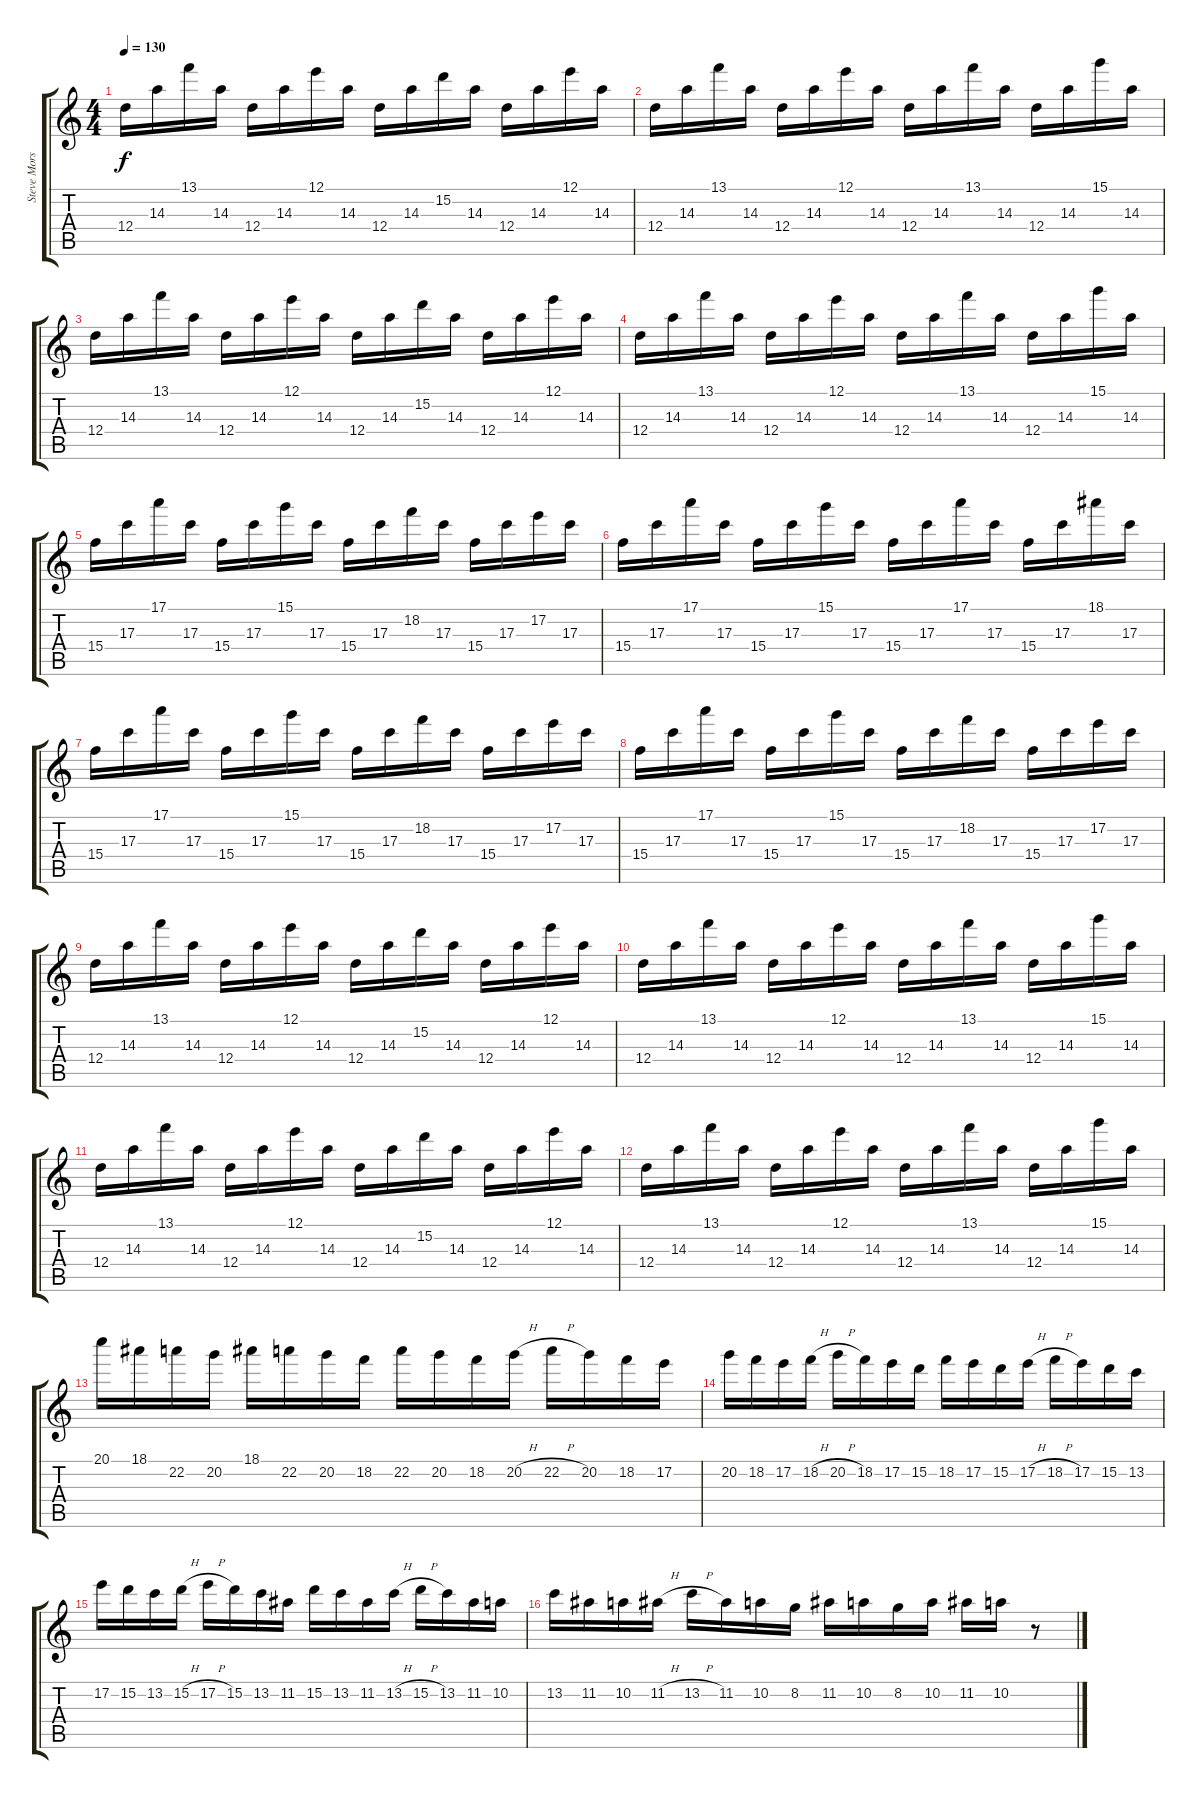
\track ("Steve Morse" "Steve Mors") {instrument overdrivenguitar}
\staff {score tabs}
\tuning (E4 B3 G3 D3 A2 E2) {hide}
\ts (4 4)
\tempo 130
\clef g2
\ks c
12.4.16{dy f} 14.3.16 13.1.16 14.3.16 12.4.16 14.3.16 12.1.16 14.3.16 12.4.16 14.3.16 15.2.16 14.3.16 12.4.16 14.3.16 12.1.16 14.3.16 |
12.4.16 14.3.16 13.1.16 14.3.16 12.4.16 14.3.16 12.1.16 14.3.16 12.4.16 14.3.16 13.1.16 14.3.16 12.4.16 14.3.16 15.1.16 14.3.16 |
12.4.16 14.3.16 13.1.16 14.3.16 12.4.16 14.3.16 12.1.16 14.3.16 12.4.16 14.3.16 15.2.16 14.3.16 12.4.16 14.3.16 12.1.16 14.3.16 |
12.4.16 14.3.16 13.1.16 14.3.16 12.4.16 14.3.16 12.1.16 14.3.16 12.4.16 14.3.16 13.1.16 14.3.16 12.4.16 14.3.16 15.1.16 14.3.16 |
15.4.16 17.3.16 17.1.16 17.3.16 15.4.16 17.3.16 15.1.16 17.3.16 15.4.16 17.3.16 18.2.16 17.3.16 15.4.16 17.3.16 17.2.16 17.3.16 |
15.4.16 17.3.16 17.1.16 17.3.16 15.4.16 17.3.16 15.1.16 17.3.16 15.4.16 17.3.16 17.1.16 17.3.16 15.4.16 17.3.16 18.1.16 17.3.16 |
15.4.16 17.3.16 17.1.16 17.3.16 15.4.16 17.3.16 15.1.16 17.3.16 15.4.16 17.3.16 18.2.16 17.3.16 15.4.16 17.3.16 17.2.16 17.3.16 |
15.4.16 17.3.16 17.1.16 17.3.16 15.4.16 17.3.16 15.1.16 17.3.16 15.4.16 17.3.16 18.2.16 17.3.16 15.4.16 17.3.16 17.2.16 17.3.16 |
12.4.16 14.3.16 13.1.16 14.3.16 12.4.16 14.3.16 12.1.16 14.3.16 12.4.16 14.3.16 15.2.16 14.3.16 12.4.16 14.3.16 12.1.16 14.3.16 |
12.4.16 14.3.16 13.1.16 14.3.16 12.4.16 14.3.16 12.1.16 14.3.16 12.4.16 14.3.16 13.1.16 14.3.16 12.4.16 14.3.16 15.1.16 14.3.16 |
12.4.16 14.3.16 13.1.16 14.3.16 12.4.16 14.3.16 12.1.16 14.3.16 12.4.16 14.3.16 15.2.16 14.3.16 12.4.16 14.3.16 12.1.16 14.3.16 |
12.4.16 14.3.16 13.1.16 14.3.16 12.4.16 14.3.16 12.1.16 14.3.16 12.4.16 14.3.16 13.1.16 14.3.16 12.4.16 14.3.16 15.1.16 14.3.16 |
20.1.16 18.1.16 22.2.16 20.2.16 18.1.16 22.2.16 20.2.16 18.2.16 22.2.16 20.2.16 18.2.16 20.2{h}.16 22.2{h}.16 20.2.16 18.2.16 17.2.16 |
20.2.16 18.2.16 17.2.16 18.2{h}.16 20.2{h}.16 18.2.16 17.2.16 15.2.16 18.2.16 17.2.16 15.2.16 17.2{h}.16 18.2{h}.16 17.2.16 15.2.16 13.2.16 |
17.2.16 15.2.16 13.2.16 15.2{h}.16 17.2{h}.16 15.2.16 13.2.16 11.2.16 15.2.16 13.2.16 11.2.16 13.2{h}.16 15.2{h}.16 13.2.16 11.2.16 10.2.16 |
13.2.16 11.2.16 10.2.16 11.2{h}.16 13.2{h}.16 11.2.16 10.2.16 8.2.16 11.2.16 10.2.16 8.2.16 10.2.16 11.2.16 10.2.16 r.8
